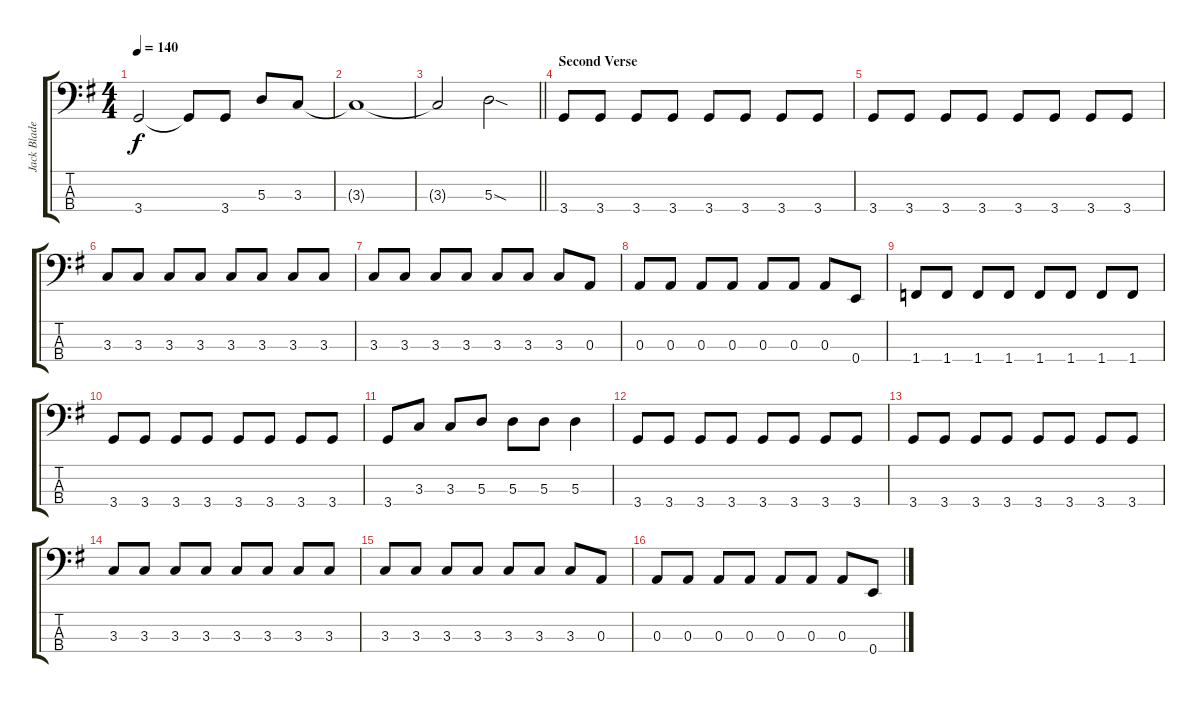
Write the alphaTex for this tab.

\track ("Jack Blades" "Jack Blade") {instrument electricbasspick}
\staff {score tabs}
\tuning (G2 D2 A1 E1) {hide}
\ts (4 4)
\tempo 140
\clef f4
\ks g
3.4{t}.2{dy f} 3.4{t}.8 3.4.8 5.3.8 3.3.8 |
3.3{t}.1 |
\barLineRight lightlight
3.3{t}.2 5.3{sod}.2 |
\section ("" "Second Verse")
3.4.8 3.4.8 3.4.8 3.4.8 3.4.8 3.4.8 3.4.8 3.4.8 |
3.4.8 3.4.8 3.4.8 3.4.8 3.4.8 3.4.8 3.4.8 3.4.8 |
3.3.8 3.3.8 3.3.8 3.3.8 3.3.8 3.3.8 3.3.8 3.3.8 |
3.3.8 3.3.8 3.3.8 3.3.8 3.3.8 3.3.8 3.3.8 0.3.8 |
0.3.8 0.3.8 0.3.8 0.3.8 0.3.8 0.3.8 0.3.8 0.4.8 |
1.4.8 1.4.8 1.4.8 1.4.8 1.4.8 1.4.8 1.4.8 1.4.8 |
3.4.8 3.4.8 3.4.8 3.4.8 3.4.8 3.4.8 3.4.8 3.4.8 |
3.4.8 3.3.8 3.3.8 5.3.8 5.3.8 5.3.8 5.3.4 |
3.4.8 3.4.8 3.4.8 3.4.8 3.4.8 3.4.8 3.4.8 3.4.8 |
3.4.8 3.4.8 3.4.8 3.4.8 3.4.8 3.4.8 3.4.8 3.4.8 |
3.3.8 3.3.8 3.3.8 3.3.8 3.3.8 3.3.8 3.3.8 3.3.8 |
3.3.8 3.3.8 3.3.8 3.3.8 3.3.8 3.3.8 3.3.8 0.3.8 |
0.3.8 0.3.8 0.3.8 0.3.8 0.3.8 0.3.8 0.3.8 0.4.8
